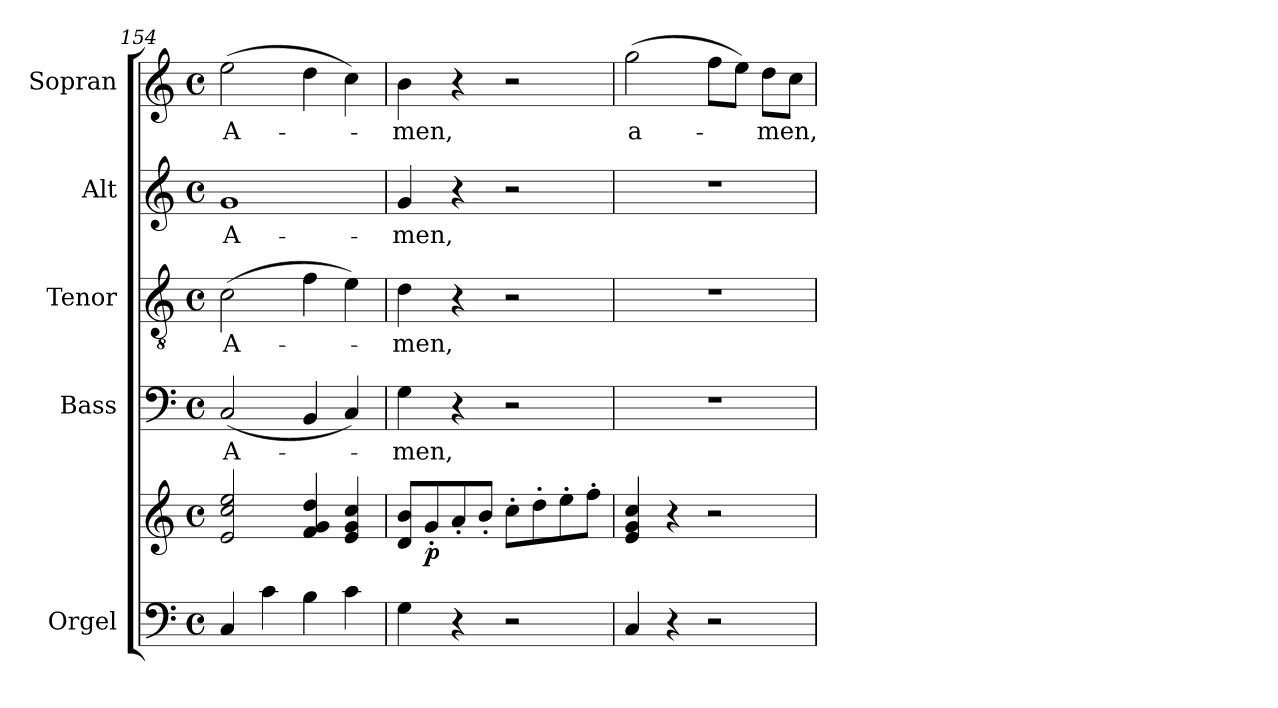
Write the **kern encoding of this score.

**kern	**kern	**dynam	**kern	**text	**kern	**text	**kern	**text	**kern	**text
*part5	*part5	*part5	*part4	*part4	*part3	*part3	*part2	*part2	*part1	*part1
*staff6	*staff5	*staff5/6	*staff4	*staff4	*staff3	*staff3	*staff2	*staff2	*staff1	*staff1
*I"Orgel	*	*	*I"Bass	*	*I"Tenor	*	*I"Alt	*	*I"Sopran	*
*I'Org.	*	*	*I'B.	*	*I'T.	*	*I'A.	*	*I'S.	*
*clefF4	*clefG2	*	*clefF4	*	*clefGv2	*	*clefG2	*	*clefG2	*
*k[]	*k[]	*	*k[]	*	*k[]	*	*k[]	*	*k[]	*
*C:	*C:	*	*C:	*	*C:	*	*C:	*	*C:	*
*M4/4	*M4/4	*	*M4/4	*	*M4/4	*	*M4/4	*	*M4/4	*
*met(c)	*met(c)	*	*met(c)	*	*met(c)	*	*met(c)	*	*met(c)	*
=154	=154	=154	=154	=154	=154	=154	=154	=154	=154	=154
!	!	!	!	!LO:LY:b	!	!LO:LY:b	!	!LO:LY:b	!	!LO:LY:b
4C/	2e/ 2cc/ 2ee/	.	(<2C/	A-	(>2c\	A-	1g	A-	(>2ee\	A-
4c\	.	.	.	.	.	.	.	.	.	.
4B\	4f/ 4g/ 4dd/	.	4BB/	.	4f\	.	.	.	4dd\	.
4c\	4e/ 4g/ 4cc/	.	4C/)	.	4e\)	.	.	.	4cc\)	.
=155	=155	=155	=155	=155	=155	=155	=155	=155	=155	=155
!	!	!	!	!LO:LY:b	!	!LO:LY:b	!	!LO:LY:b	!	!LO:LY:b
4G\	8d/ 8b/L	.	4G\	-men,	4d\	-men,	4g/	-men,	4b\	-men,
!	!	!LO:DY:b	!	!	!	!	!	!	!	!
.	8g'</	p	.	.	.	.	.	.	.	.
4r	8a'</	.	4r	.	4r	.	4r	.	4r	.
.	8b'</J	.	.	.	.	.	.	.	.	.
2r	8cc'>\L	.	2r	.	2r	.	2r	.	2r	.
.	8dd'>\	.	.	.	.	.	.	.	.	.
.	8ee'>\	.	.	.	.	.	.	.	.	.
.	8ff'>\J	.	.	.	.	.	.	.	.	.
=156	=156	=156	=156	=156	=156	=156	=156	=156	=156	=156
!	!	!	!	!	!	!	!	!	!	!LO:LY:b
4C/	4e/ 4g/ 4cc/	.	1r	.	1r	.	1r	.	(>2gg\	a-
4r	4r	.	.	.	.	.	.	.	.	.
2r	2r	.	.	.	.	.	.	.	8ff\L	.
.	.	.	.	.	.	.	.	.	8ee\J)	.
!	!	!	!	!	!	!	!	!	!	!LO:LY:b
.	.	.	.	.	.	.	.	.	8dd\L	-men,
.	.	.	.	.	.	.	.	.	8cc\J	.
=	=	=	=	=	=	=	=	=	=	=
*-	*-	*-	*-	*-	*-	*-	*-	*-	*-	*-
